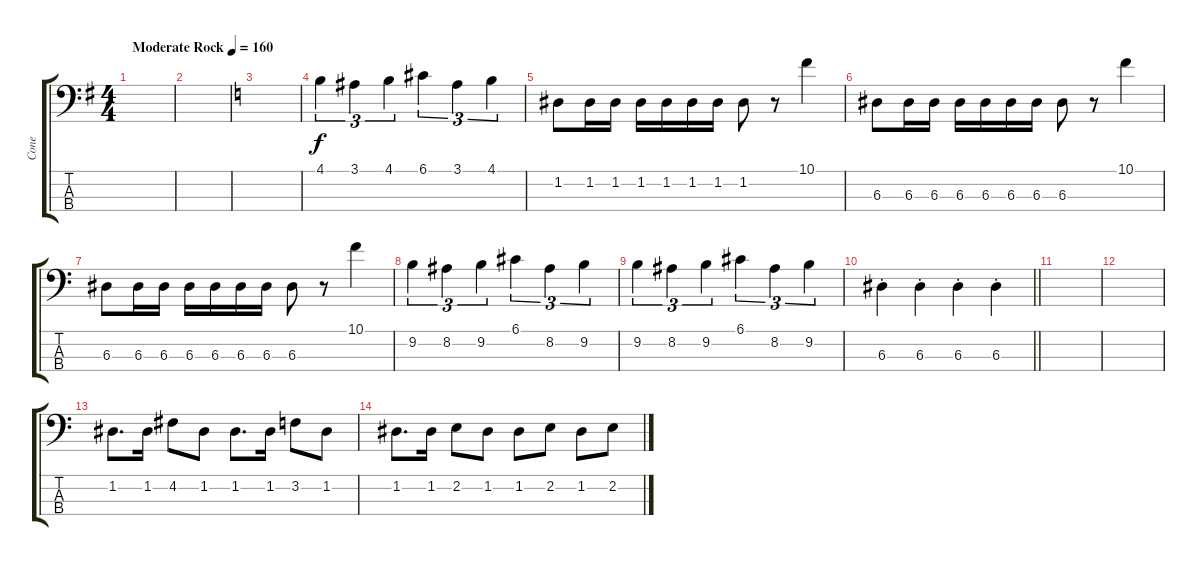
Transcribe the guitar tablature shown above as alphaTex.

\track ("Cone" "Cone") {instrument electricbassfinger}
\staff {score tabs}
\tuning (G2 D2 A1 E1) {hide}
\ts (4 4)
\tempo (160 "Moderate Rock")
\clef f4
\ks g
|
|
\ks c
|
4.1.4{tu (3 2)} 3.1.4{tu (3 2)} 4.1.4{tu (3 2)} 6.1.4{tu (3 2)} 3.1.4{tu (3 2)} 4.1.4{tu (3 2)} |
1.2.8 1.2.16 1.2.16 1.2.16 1.2.16 1.2.16 1.2.16 1.2.8 r.8 10.1.4 |
6.3.8 6.3.16 6.3.16 6.3.16 6.3.16 6.3.16 6.3.16 6.3.8 r.8 10.1.4 |
6.3.8 6.3.16 6.3.16 6.3.16 6.3.16 6.3.16 6.3.16 6.3.8 r.8 10.1.4 |
9.2.4{tu (3 2)} 8.2.4{tu (3 2)} 9.2.4{tu (3 2)} 6.1.4{tu (3 2)} 8.2.4{tu (3 2)} 9.2.4{tu (3 2)} |
9.2.4{tu (3 2)} 8.2.4{tu (3 2)} 9.2.4{tu (3 2)} 6.1.4{tu (3 2)} 8.2.4{tu (3 2)} 9.2.4{tu (3 2)} |
\barLineRight lightlight
6.3{st}.4 6.3{st}.4 6.3{st}.4 6.3{st}.4 |
|
|
1.2.8{d} 1.2.16 4.2.8 1.2.8 1.2.8{d} 1.2.16 3.2.8 1.2.8 |
1.2.8{d} 1.2.16 2.2.8 1.2.8 1.2.8 2.2.8 1.2.8 2.2.8
